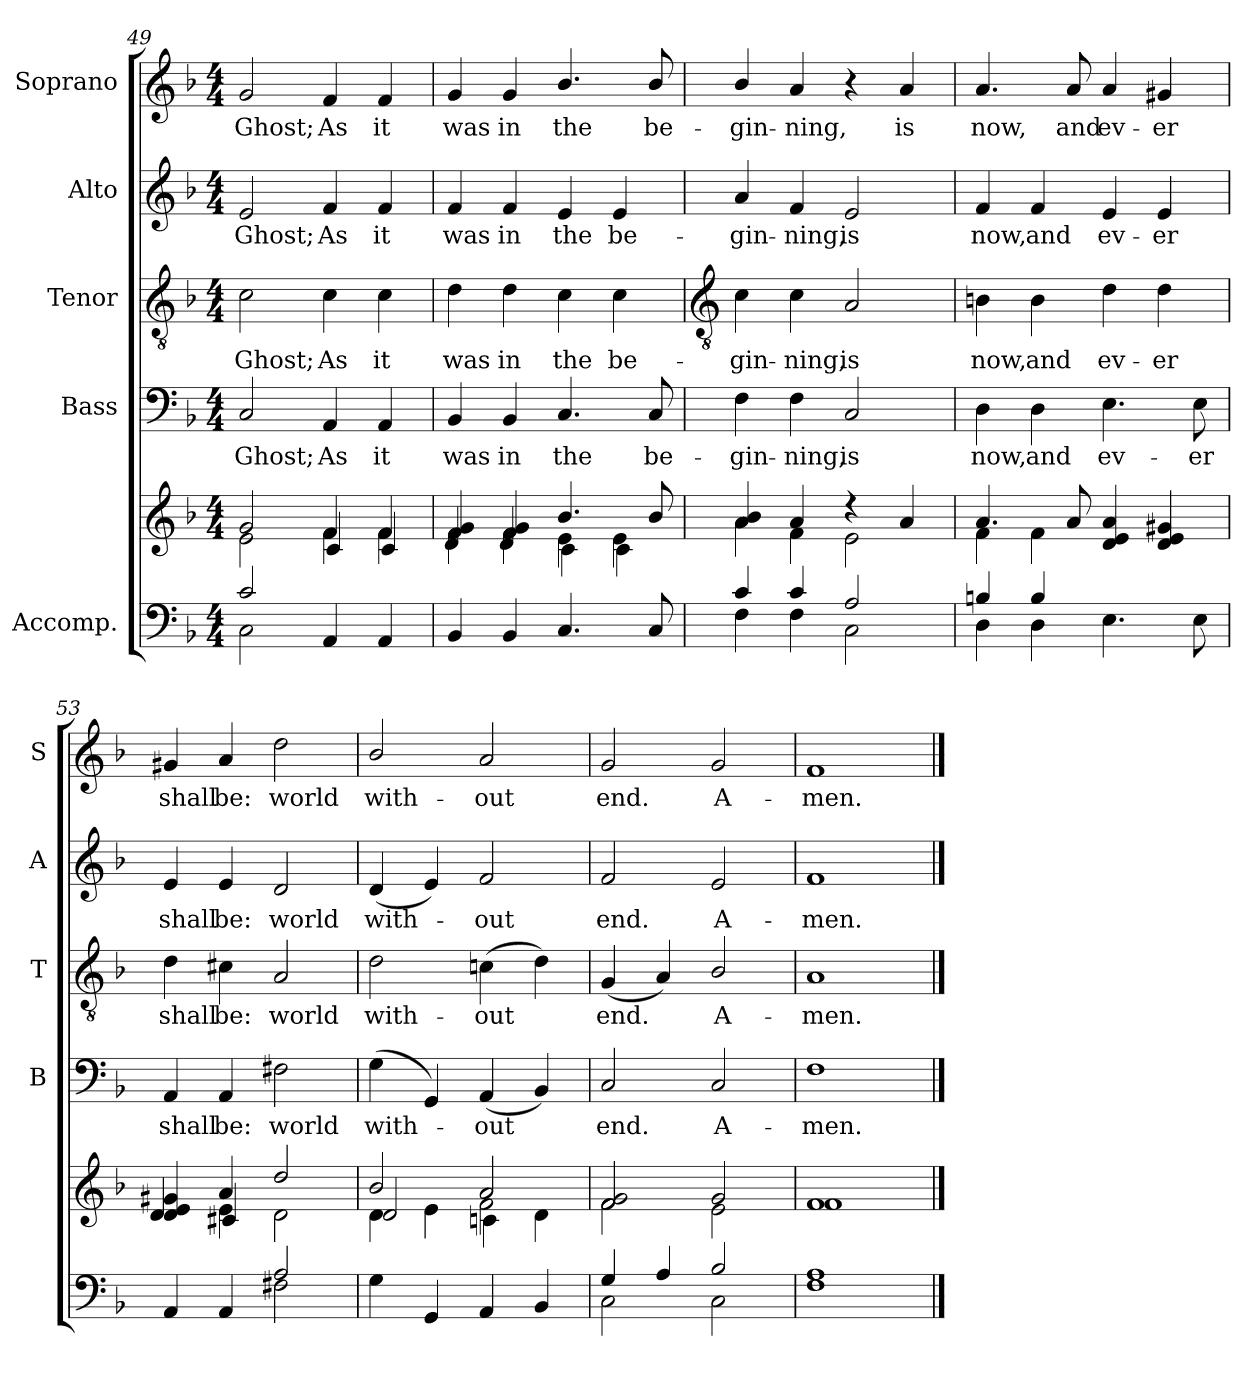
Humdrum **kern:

**kern	**kern	**kern	**text	**kern	**text	**kern	**text	**kern	**text
*part5	*part5	*part4	*part4	*part3	*part3	*part2	*part2	*part1	*part1
*staff6	*staff5	*staff4	*staff4	*staff3	*staff3	*staff2	*staff2	*staff1	*staff1
*I"Accomp.	*	*I"Bass	*	*I"Tenor	*	*I"Alto	*	*I"Soprano	*
*	*	*I'B	*	*I'T	*	*I'A	*	*I'S	*
*clefF4	*clefG2	*clefF4	*	*clefGv2	*	*clefG2	*	*clefG2	*
*k[b-]	*k[b-]	*k[b-]	*	*k[b-]	*	*k[b-]	*	*k[b-]	*
*F:	*F:	*F:	*	*F:	*	*F:	*	*F:	*
*M4/4	*M4/4	*M4/4	*	*M4/4	*	*M4/4	*	*M4/4	*
=49	=49	=49	=49	=49	=49	=49	=49	=49	=49
*^	*^	*	*	*	*	*	*	*	*
*	*	*	*^	*	*	*	*	*	*	*	*
!	!	!	!	!	!	!LO:LY:b	!	!LO:LY:b	!	!LO:LY:b	!	!LO:LY:b
2c	2C\	2g	2e	2ryy	2C	Ghost;	2c	Ghost;	2e	Ghost;	2g	Ghost;
!	!	!	!	!	!	!LO:LY:b	!	!LO:LY:b	!	!LO:LY:b	!	!LO:LY:b
2ryy	4AA	4f	4f	4c	4AA	As	4c	As	4f	As	4f	As
!	!	!	!	!	!	!LO:LY:b	!	!LO:LY:b	!	!LO:LY:b	!	!LO:LY:b
.	4AA	4f	4f	4c	4AA	it	4c	it	4f	it	4f	it
=50	=50	=50	=50	=50	=50	=50	=50	=50	=50	=50	=50	=50
!	!	!	!	!	!	!LO:LY:b	!	!LO:LY:b	!	!LO:LY:b	!	!LO:LY:b
*v	*v	*	*	*	*	*	*	*	*	*	*	*
4BB-	4f 4g	4f	4d	4BB-	was	4d	was	4f	was	4g	was
!	!	!	!	!	!LO:LY:b	!	!LO:LY:b	!	!LO:LY:b	!	!LO:LY:b
4BB-	4f 4g	4f	4d	4BB-	in	4d	in	4f	in	4g	in
!	!	!	!	!	!LO:LY:b	!	!LO:LY:b	!	!LO:LY:b	!	!LO:LY:b
4.C/	4.b-/	4e\	4c\	4.C	the	4c	the	4e	the	4.b-/	the
!	!	!	!	!	!	!	!LO:LY:b	!	!LO:LY:b	!	!
.	.	4e\	4c\	.	.	4c	be-	4e	be-	.	.
!	!	!	!	!	!LO:LY:b	!	!	!	!	!	!LO:LY:b
8C	8b-/	.	.	8C	be-	.	.	.	.	8b-/	be-
*	*v	*v	*v	*	*	*	*	*	*	*	*
!!LO:LB:g=z
=51	=51	=51	=51	=51	=51	=51	=51	=51	=51
*	*	*	*	*clefGv2	*	*	*	*	*
*^	*^	*	*	*	*	*	*	*	*
!	!	!	!	!	!LO:LY:b	!	!LO:LY:b	!	!LO:LY:b	!	!LO:LY:b
4c	4F	4a 4b-	4a	4F	-gin-	4c	-gin-	4a	-gin-	4b-/	-gin-
!	!	!	!	!	!LO:LY:b	!	!LO:LY:b	!	!LO:LY:b	!	!LO:LY:b
4c	4F	4a	4f	4F	-ning,	4c	-ning,	4f	-ning,	4a	-ning,
!	!	!	!	!	!LO:LY:b	!	!LO:LY:b	!	!LO:LY:b	!	!
2A	2C\	4r	2e\	2C	is	2A	is	2e	is	4r	.
!	!	!	!	!	!	!	!	!	!	!	!LO:LY:b
.	.	4a	.	.	.	.	.	.	.	4a	is
=52	=52	=52	=52	=52	=52	=52	=52	=52	=52	=52	=52
!	!	!	!	!	!LO:LY:b	!	!LO:LY:b	!	!LO:LY:b	!	!LO:LY:b
4Bn	4D	4.a	4f\	4D	now,	4Bn	now,	4f	now,	4.a	now,
!	!	!	!	!	!LO:LY:b	!	!LO:LY:b	!	!LO:LY:b	!	!
4B	4D	.	4f\	4D	and	4B	and	4f	and	.	.
!	!	!	!	!	!	!	!	!	!	!	!LO:LY:b
.	.	8a	.	.	.	.	.	.	.	8a	and
!	!	!	!	!	!LO:LY:b	!	!LO:LY:b	!	!LO:LY:b	!	!LO:LY:b
2ryy	4.E	4d 4e 4a	2ryy	4.E	ev-	4d	ev-	4e	ev-	4a	ev-
!	!	!	!	!	!	!	!LO:LY:b	!	!LO:LY:b	!	!LO:LY:b
.	.	4d 4e 4g#X	.	.	.	4d	-er	4e	-er	4g#X	-er
!	!	!	!	!	!LO:LY:b	!	!	!	!	!	!
.	8E	.	.	8E	-er	.	.	.	.	.	.
=53	=53	=53	=53	=53	=53	=53	=53	=53	=53	=53	=53
*	*	*	*^	*	*	*	*	*	*	*	*
!	!	!	!	!	!	!LO:LY:b	!	!LO:LY:b	!	!LO:LY:b	!	!LO:LY:b
2ryy	4AA	4d 4e 4g#X	4ryy	4d	4AA	shall	4d	shall	4e	shall	4g#X	shall
!	!	!	!	!	!	!LO:LY:b	!	!LO:LY:b	!	!LO:LY:b	!	!LO:LY:b
.	4AA	4a	4e	4c#X	4AA	be:	4c#X	be:	4e	be:	4a	be:
!	!	!	!	!	!	!LO:LY:b	!	!LO:LY:b	!	!LO:LY:b	!	!LO:LY:b
2A	2F#X	2dd	2d\	2ryy	2F#X	world	2A	world	2d	world	2dd	world
=54	=54	=54	=54	=54	=54	=54	=54	=54	=54	=54	=54	=54
!	!	!	!	!	!	!LO:LY:b	!	!LO:LY:b	!	!LO:LY:b	!	!LO:LY:b
*v	*v	*	*	*	*	*	*	*	*	*	*	*
4G	2b-/	4d\	2d	(4G	with-	2d	with-	(<4d	with-	2b-/	with-
4GG	.	4e\	.	4GG)	.	.	.	4e)	.	.	.
!	!	!	!	!	!LO:LY:b	!	!LO:LY:b	!	!LO:LY:b	!	!LO:LY:b
4AA	2a	2f	4cn\	(<4AA	out	(>4cn	-out	2f	out	2a	-out
4BB-	.	.	4d\	4BB-)	.	4d)	.	.	.	.	.
=55	=55	=55	=55	=55	=55	=55	=55	=55	=55	=55	=55
*^	*	*	*	*	*	*	*	*	*	*	*
!	!	!	!	!	!	!LO:LY:b	!	!LO:LY:b	!	!LO:LY:b	!	!LO:LY:b
*	*	*	*v	*v	*	*	*	*	*	*	*	*
4G/	2C\	2f 2g	2f	2C	end.	(<4G	end.	2f	end.	2g	end.
4A/	.	.	.	.	.	4A)	.	.	.	.	.
!	!	!	!	!	!LO:LY:b	!	!LO:LY:b	!	!LO:LY:b	!	!LO:LY:b
2B-	2C\	2g	2e	2C	A-	2B-/	A-	2e	A-	2g	A-
=56	=56	=56	=56	=56	=56	=56	=56	=56	=56	=56	=56
!	!	!	!	!	!LO:LY:b	!	!LO:LY:b	!	!LO:LY:b	!	!LO:LY:b
1A	1F	1f	1f	1F	-men.	1A	-men.	1f	-men.	1f	-men.
*v	*v	*	*	*	*	*	*	*	*	*	*
*	*v	*v	*	*	*	*	*	*	*	*
==	==	==	==	==	==	==	==	==	==
*-	*-	*-	*-	*-	*-	*-	*-	*-	*-
